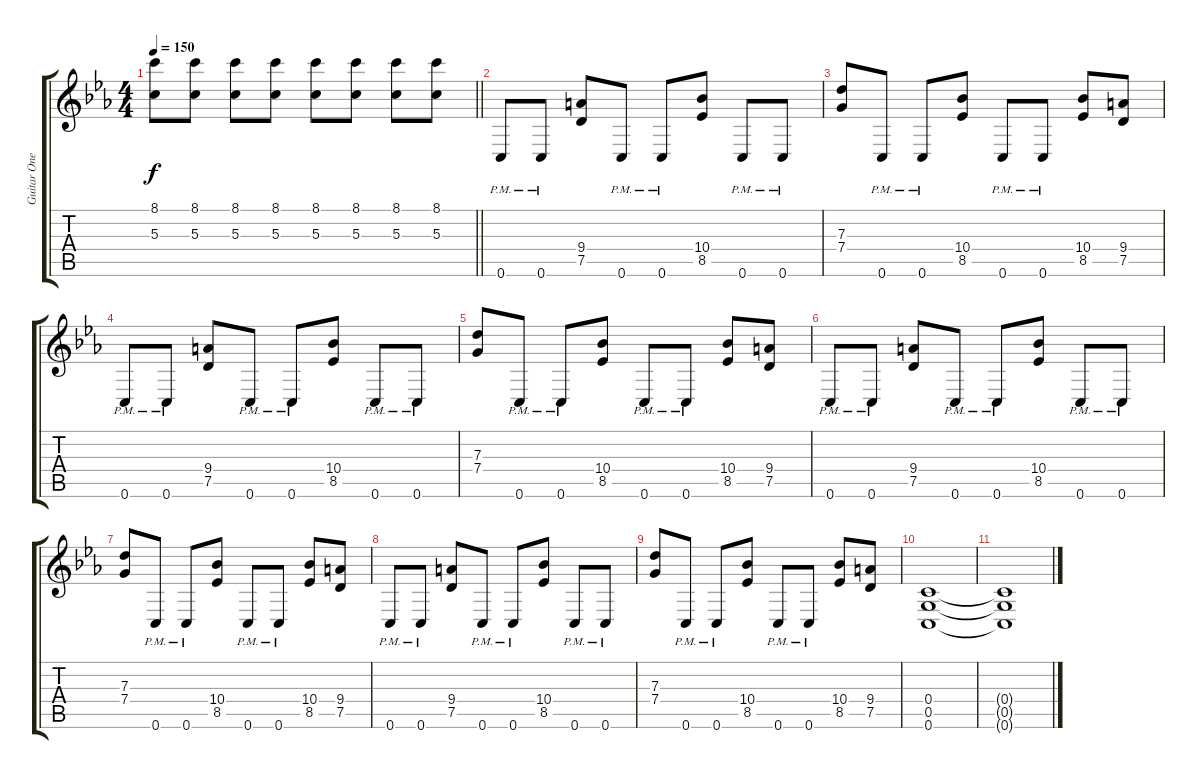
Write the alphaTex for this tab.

\track ("Guitar One" "Guitar One") {instrument distortionguitar}
\staff {score tabs}
\tuning (E4 C4 G3 C3 G2 C2) {hide}
\ts (4 4)
\tempo 150
\clef g2
\barLineRight lightlight
\ks cminor
(8.1 5.3).8{dy f} (8.1 5.3).8 (8.1 5.3).8 (8.1 5.3).8 (8.1 5.3).8 (8.1 5.3).8 (8.1 5.3).8 (8.1 5.3).8 |
0.6{pm}.8 0.6{pm}.8 (9.4 7.5).8 0.6{pm}.8 0.6{pm}.8 (10.4 8.5).8 0.6{pm}.8 0.6{pm}.8 |
(7.3 7.4).8 0.6{pm}.8 0.6{pm}.8 (10.4 8.5).8 0.6{pm}.8 0.6{pm}.8 (10.4 8.5).8 (9.4 7.5).8 |
0.6{pm}.8 0.6{pm}.8 (9.4 7.5).8 0.6{pm}.8 0.6{pm}.8 (10.4 8.5).8 0.6{pm}.8 0.6{pm}.8 |
(7.3 7.4).8 0.6{pm}.8 0.6{pm}.8 (10.4 8.5).8 0.6{pm}.8 0.6{pm}.8 (10.4 8.5).8 (9.4 7.5).8 |
0.6{pm}.8 0.6{pm}.8 (9.4 7.5).8 0.6{pm}.8 0.6{pm}.8 (10.4 8.5).8 0.6{pm}.8 0.6{pm}.8 |
(7.3 7.4).8 0.6{pm}.8 0.6{pm}.8 (10.4 8.5).8 0.6{pm}.8 0.6{pm}.8 (10.4 8.5).8 (9.4 7.5).8 |
0.6{pm}.8 0.6{pm}.8 (9.4 7.5).8 0.6{pm}.8 0.6{pm}.8 (10.4 8.5).8 0.6{pm}.8 0.6{pm}.8 |
(7.3 7.4).8 0.6{pm}.8 0.6{pm}.8 (10.4 8.5).8 0.6{pm}.8 0.6{pm}.8 (10.4 8.5).8 (9.4 7.5).8 |
(0.4 0.5 0.6).1 |
(0.4{t} 0.5{t} 0.6{t}).1
